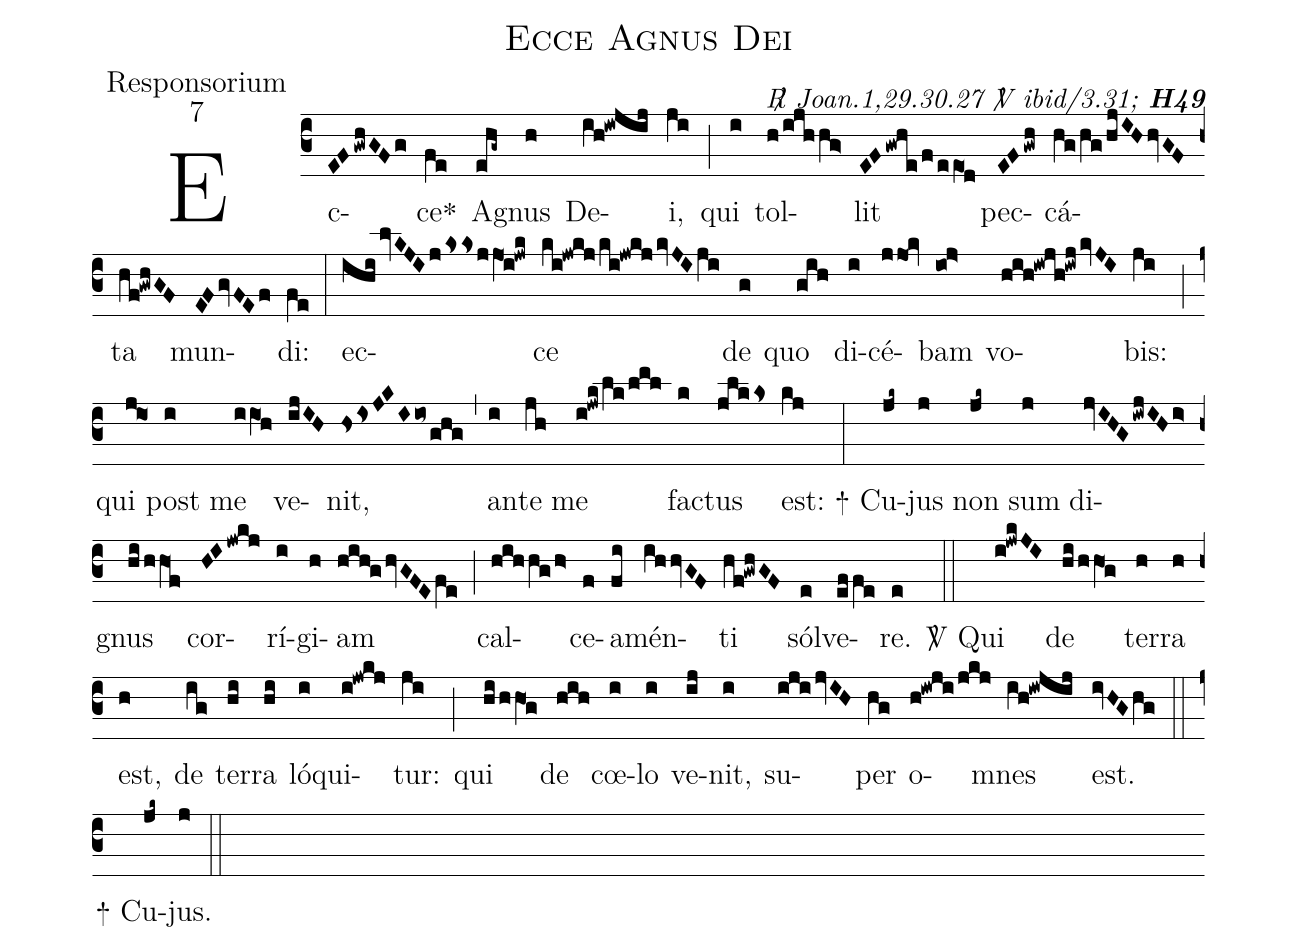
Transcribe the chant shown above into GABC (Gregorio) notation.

name:Ecce Agnus Dei;
office-part:Responsorium;
mode:7;
commentary:{\itshape\mdseries \Rbar\   Joan.1,29.30.27 \Vbar\  ibid/3.31;\/} {\bfseries H49};
%%
(c3) Ec(EFgwhGFg)ce<sp>*</sp>(fe) A(ehg~)gnus(h) De(ih!iwjij)i,(ji) (;)
qui(i) tol(h/ijhhg>)lit(EFgwhe/f/eeO1d) pec(EFgwh)cá(hg/hg/hjIHhvGF)ta(hf!gwhGF) mun(EFgvFEf)di:(fe) (:)
ec(ihi/lvKJIjKssjjO1i!jwk)ce(ki!jwkj/ki!jwkjkvJIji) de(g) quo(gih) di(i)cé(jjo1!kv)bam(io0j>) vo(hih!iwjh!iwjkvJI)bis:(ji) (;)
qui(j!io1) post(i) me(iiO1h) ve(ijIH)nit,(HsIsJK/Iio~ghg) (,)
an(i)te(jh) me(i!jwk/lk/lml) fac(k)tus(jlkKs) est:(kj) (:)
<sp>+</sp> Cu(jk~)jus(j) non(jk~) sum(j) di(jvIHGiwjIHi>)gnus(hi/hhO1f) cor(HIjwkj)rí(i)gi(h)am(hih!ghvGFEfe) (;)
cal(hihhg/h>)ce(f)a(fi)mén(ihhvGF)ti(hf!gwhGF) sól(e)ve(effe)re.(e) (::)
<sp>V/</sp> Qui(i!jwkJI) de(hi/hhO1g) ter(h)ra(h) est,(h) de(ig) ter(hi)ra(hi) ló(i)qui(i!jwkj)tur:(ji) (;)
qui(hi/hhO1g) de(hih) cœ(i)lo(i) ve(ij)nit,(i) su(ijijvIH)per(hg) o(h!iwji/jkj)mnes(ih!iwjij) est.(ivHGhg) (::)
<sp>+</sp> Cu(jk~)jus.(j) (::)
